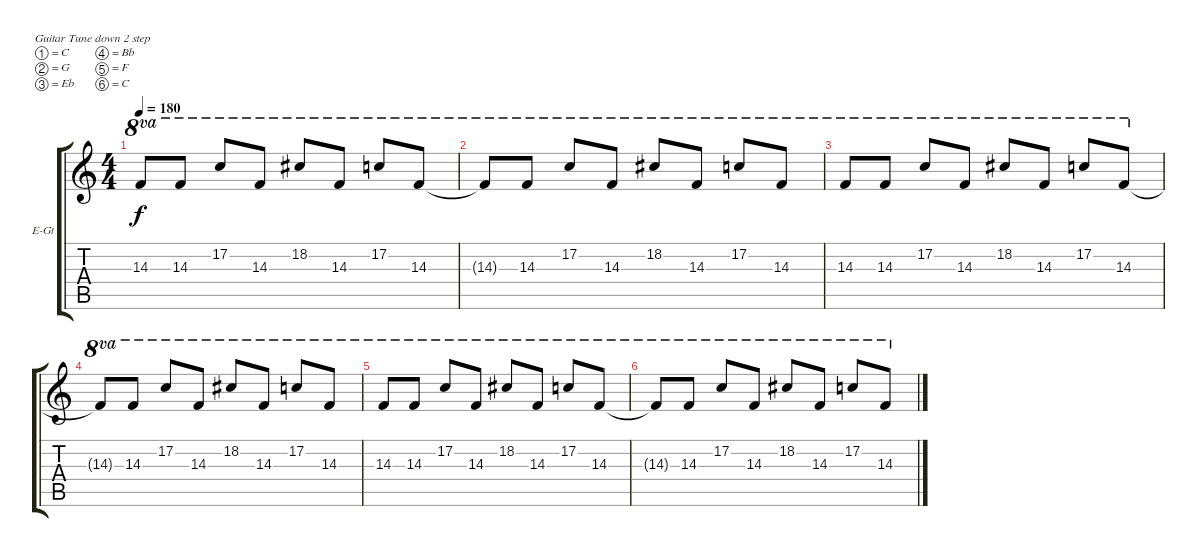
\bracketExtendMode groupsimilarinstruments
\firstSystemTrackNameOrientation horizontal
\otherSystemsTrackNameOrientation horizontal
\track ("Gtr2" "E-Gt") {instrument distortionguitar}
\staff {score tabs}
\tuning (C4 G3 Eb3 Bb2 F2 C2)
\ts (4 4)
\tempo 180
\clef g2
\ks c
14.3.8{ot 8va dy f} 14.3.8{ot 8va} 17.2.8{ot 8va} 14.3.8{ot 8va} 18.2.8{ot 8va} 14.3.8{ot 8va} 17.2.8{ot 8va} 14.3.8{ot 8va} |
14.3{t}.8{ot 8va} 14.3.8{ot 8va} 17.2.8{ot 8va} 14.3.8{ot 8va} 18.2.8{ot 8va} 14.3.8{ot 8va} 17.2.8{ot 8va} 14.3.8{ot 8va} |
14.3.8{ot 8va} 14.3.8{ot 8va} 17.2.8{ot 8va} 14.3.8{ot 8va} 18.2.8{ot 8va} 14.3.8{ot 8va} 17.2.8{ot 8va} 14.3.8{ot 8va} |
14.3{t}.8{ot 8va} 14.3.8{ot 8va} 17.2.8{ot 8va} 14.3.8{ot 8va} 18.2.8{ot 8va} 14.3.8{ot 8va} 17.2.8{ot 8va} 14.3.8{ot 8va} |
14.3.8{ot 8va} 14.3.8{ot 8va} 17.2.8{ot 8va} 14.3.8{ot 8va} 18.2.8{ot 8va} 14.3.8{ot 8va} 17.2.8{ot 8va} 14.3.8{ot 8va} |
14.3{t}.8{ot 8va} 14.3.8{ot 8va} 17.2.8{ot 8va} 14.3.8{ot 8va} 18.2.8{ot 8va} 14.3.8{ot 8va} 17.2.8{ot 8va} 14.3.8{ot 8va}
